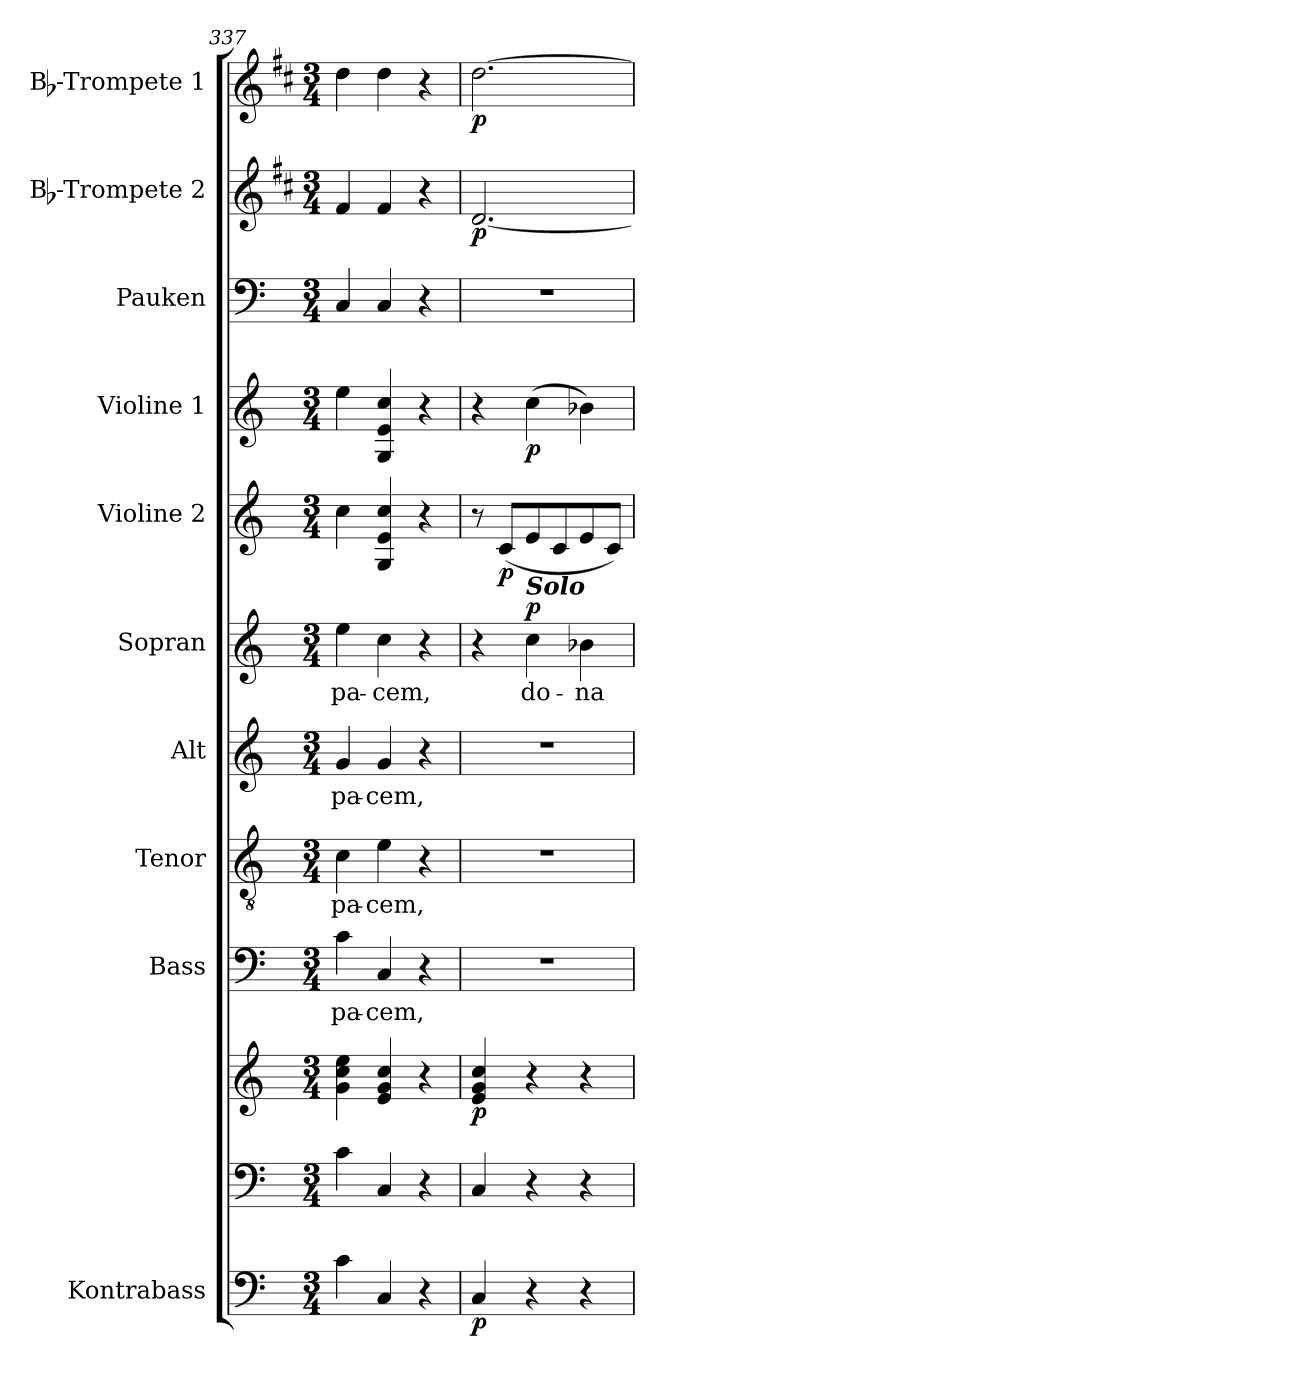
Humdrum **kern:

**kern	**dynam	**kern	**kern	**dynam	**kern	**text	**kern	**text	**kern	**text	**kern	**text	**dynam	**kern	**dynam	**kern	**dynam	**kern	**kern	**dynam	**kern	**dynam
*part11	*part11	*part10	*part10	*part10	*part9	*part9	*part8	*part8	*part7	*part7	*part6	*part6	*part6	*part5	*part5	*part4	*part4	*part3	*part2	*part2	*part1	*part1
*staff12	*staff12	*staff11	*staff10	*staff10/11	*staff9	*staff9	*staff8	*staff8	*staff7	*staff7	*staff6	*staff6	*staff6	*staff5	*staff5	*staff4	*staff4	*staff3	*staff2	*staff2	*staff1	*staff1
*I"Kontrabass	*	*	*	*	*I"Bass	*	*I"Tenor	*	*I"Alt	*	*I"Sopran	*	*	*I"Violine 2	*	*I"Violine 1	*	*I"Pauken	*I"Bb-Trompete 2	*	*I"Bb-Trompete 1	*
*I'Kb.	*	*	*	*	*I'B.	*	*I'T.	*	*I'A.	*	*I'S.	*	*	*I'Vl. 2	*	*I'Vl. 1	*	*I'Pk.	*I'Bb Trp. 2	*	*I'Bb Trp. 1	*
*clefF4	*	*clefF4	*clefG2	*	*clefF4	*	*clefGv2	*	*clefG2	*	*clefG2	*	*	*clefG2	*	*clefG2	*	*clefF4	*clefG2	*	*clefG2	*
*ITrd7c12	*	*	*	*	*	*	*	*	*	*	*	*	*	*	*	*	*	*	*ITrd1c2	*	*ITrd1c2	*
*k[]	*	*k[]	*k[]	*	*k[]	*	*k[]	*	*k[]	*	*k[]	*	*	*k[]	*	*k[]	*	*k[]	*k[]	*	*k[]	*
*C:	*	*C:	*C:	*	*C:	*	*C:	*	*C:	*	*C:	*	*	*C:	*	*C:	*	*C:	*C:	*	*C:	*
*M3/4	*	*M3/4	*M3/4	*	*M3/4	*	*M3/4	*	*M3/4	*	*M3/4	*	*	*M3/4	*	*M3/4	*	*M3/4	*M3/4	*	*M3/4	*
=337	=337	=337	=337	=337	=337	=337	=337	=337	=337	=337	=337	=337	=337	=337	=337	=337	=337	=337	=337	=337	=337	=337
!	!	!	!	!	!	!LO:LY:b	!	!LO:LY:b	!	!LO:LY:b	!	!LO:LY:b	!	!	!	!	!	!	!	!	!	!
4C\	.	4c\	4g\ 4cc\ 4ee\	.	4c\	pa-	4c\	pa-	4g/	pa-	4ee\	pa-	.	4cc\	.	4ee\	.	4C/	4e/	.	4cc\	.
!	!	!	!	!	!	!LO:LY:b	!	!LO:LY:b	!	!LO:LY:b	!	!LO:LY:b	!	!	!	!	!	!	!	!	!	!
4CC/	.	4C/	4e/ 4g/ 4cc/	.	4C/	-cem,	4e\	-cem,	4g/	-cem,	4cc\	-cem,	.	4G/ 4e/ 4cc/	.	4G/ 4e/ 4cc/	.	4C/	4e/	.	4cc\	.
4r	.	4r	4r	.	4r	.	4r	.	4r	.	4r	.	.	4r	.	4r	.	4r	4r	.	4r	.
=338	=338	=338	=338	=338	=338	=338	=338	=338	=338	=338	=338	=338	=338	=338	=338	=338	=338	=338	=338	=338	=338	=338
!	!LO:DY:b	!	!	!LO:DY:b	!	!	!	!	!	!	!	!	!	!	!	!	!	!	!	!LO:DY:b	!	!LO:DY:b
4CC/	p	4C/	4e/ 4g/ 4cc/	p	2.r	.	2.r	.	2.r	.	4r	.	.	8r	.	4r	.	2.r	[2.c/	p	[2.cc\	p
!	!	!	!	!	!	!	!	!	!	!	!	!	!	!	!LO:DY:b	!	!	!	!	!	!	!
.	.	.	.	.	.	.	.	.	.	.	.	.	.	(<8c/L	p	.	.	.	.	.	.	.
!	!	!	!	!	!	!	!	!	!	!	!LO:TX:a:Bi:t=Solo	!	!	!	!	!	!	!	!	!	!	!
!	!	!	!	!	!	!	!	!	!	!	!	!LO:LY:b	!LO:DY:a	!	!	!	!LO:DY:b	!	!	!	!	!
4r	.	4r	4r	.	.	.	.	.	.	.	4cc\	do-	p	8e/	.	(>4cc\	p	.	.	.	.	.
.	.	.	.	.	.	.	.	.	.	.	.	.	.	8c/	.	.	.	.	.	.	.	.
!	!	!	!	!	!	!	!	!	!	!	!	!LO:LY:b	!	!	!	!	!	!	!	!	!	!
4r	.	4r	4r	.	.	.	.	.	.	.	4b-X\	-na	.	8e/	.	4b-X\)	.	.	.	.	.	.
.	.	.	.	.	.	.	.	.	.	.	.	.	.	8c/J)	.	.	.	.	.	.	.	.
=	=	=	=	=	=	=	=	=	=	=	=	=	=	=	=	=	=	=	=	=	=	=
*-	*-	*-	*-	*-	*-	*-	*-	*-	*-	*-	*-	*-	*-	*-	*-	*-	*-	*-	*-	*-	*-	*-
